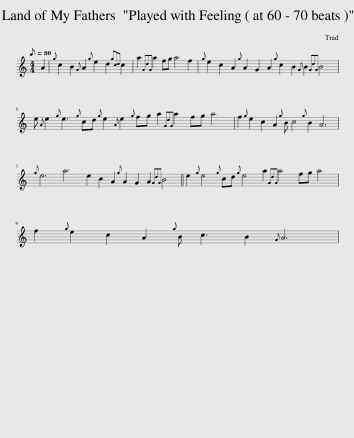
X:1
L:1/8
Q:1/8=80
M:4/4
I:linebreak $
K:C
V:1 treble
V:1
 A2 |{g} c2 B2{G} A2{g} e2 d2{gcd} c2 | a2{GdG} a2 fg a4 f2 |{g} e2 c2 A2{g} A2 G2 A2{g} c2 B2{G} B2{GdG} B4 |$ e{A} e2{g} e3{g} cd{g} e2{A} e2{g} fg a2{GdG} a2 fg a4 | %5
 f2{g} e2 c2 A2{g} B c4{g} B2 A6 |${g} e6 a6 e2 c2 A2{g} A2 G2 A2{GdG} B4 || e2{g} e4{g} cd{g} e4 a2{GdG} a4 fg a4 |$ f2{g} e2 c2 A2{g} B c3 B2{G} A6 | %9
